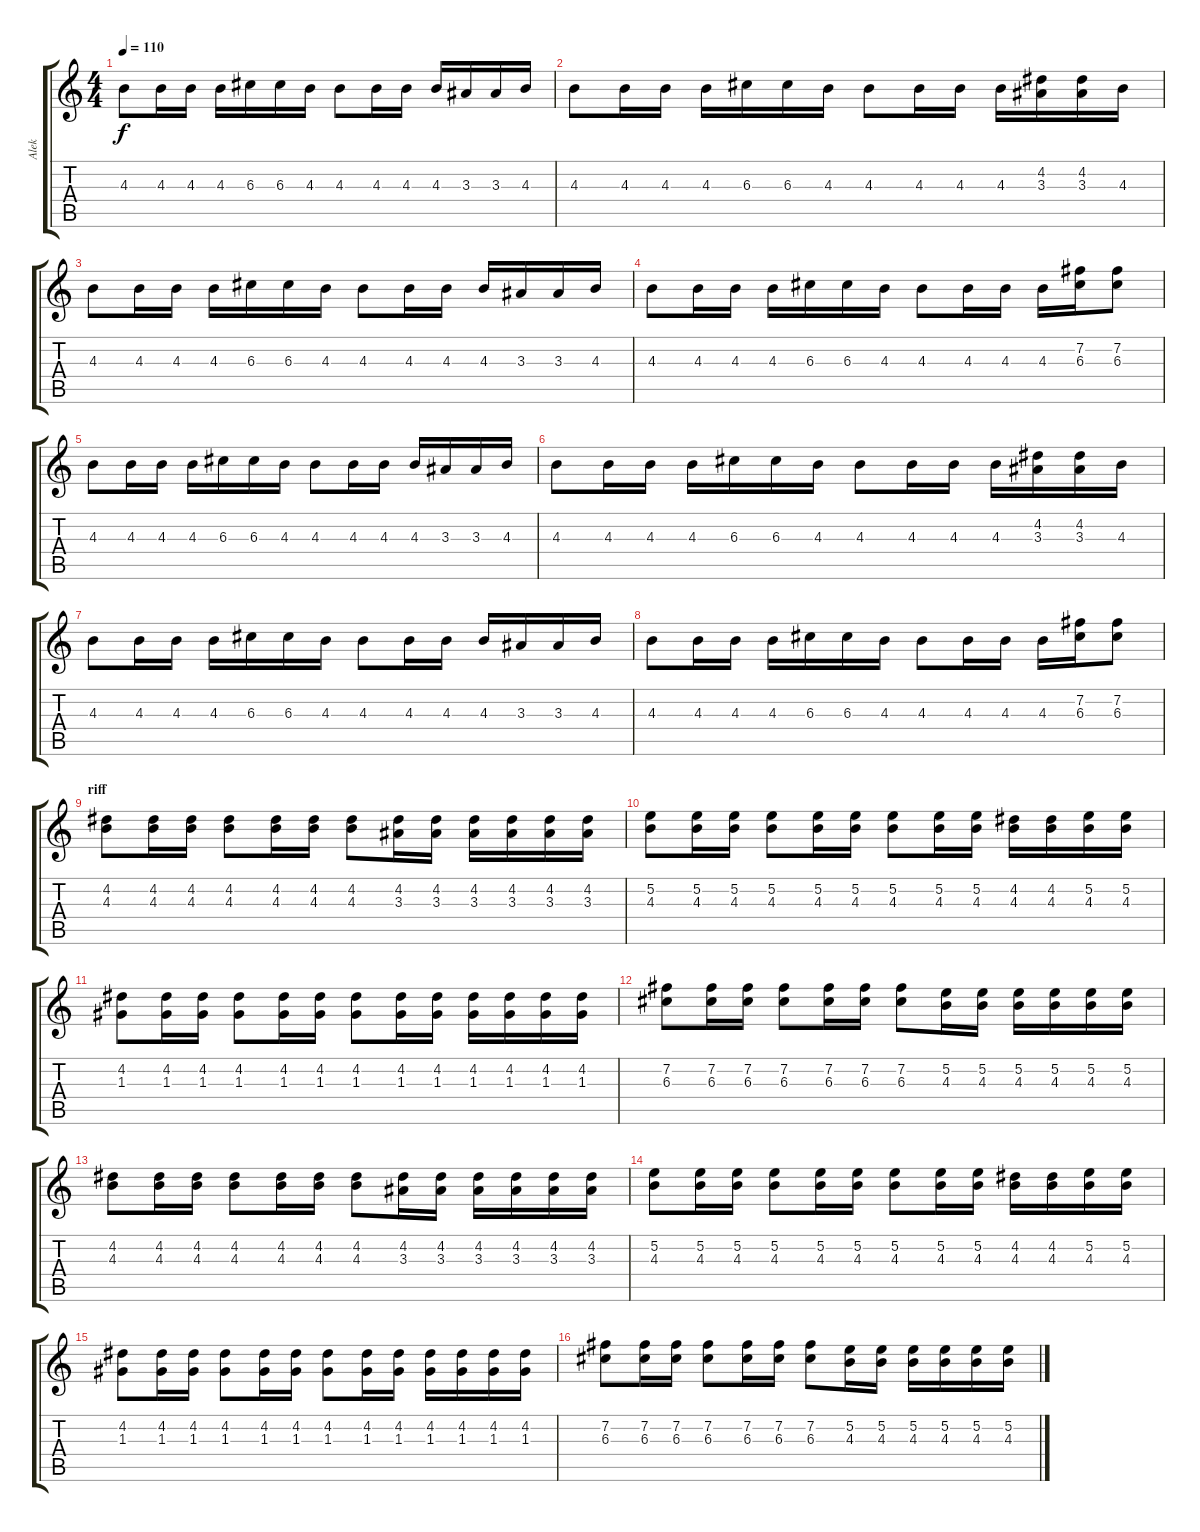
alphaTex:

\track ("Alek" "Alek") {instrument distortionguitar}
\staff {score tabs}
\tuning (E4 B3 G3 D3 A2 E2) {hide}
\ts (4 4)
\tempo 110
\clef g2
\ks c
4.3.8{dy f instrument distortionguitar} 4.3.16 4.3.16 4.3.16 6.3.16 6.3.16 4.3.16 4.3.8 4.3.16 4.3.16 4.3.16 3.3.16 3.3.16 4.3.16 |
4.3.8 4.3.16 4.3.16 4.3.16 6.3.16 6.3.16 4.3.16 4.3.8 4.3.16 4.3.16 4.3.16 (4.2 3.3).16 (4.2 3.3).16 4.3.16 |
4.3.8 4.3.16 4.3.16 4.3.16 6.3.16 6.3.16 4.3.16 4.3.8 4.3.16 4.3.16 4.3.16 3.3.16 3.3.16 4.3.16 |
4.3.8 4.3.16 4.3.16 4.3.16 6.3.16 6.3.16 4.3.16 4.3.8 4.3.16 4.3.16 4.3.16 (7.2 6.3).16 (7.2 6.3).8 |
4.3.8 4.3.16 4.3.16 4.3.16 6.3.16 6.3.16 4.3.16 4.3.8 4.3.16 4.3.16 4.3.16 3.3.16 3.3.16 4.3.16 |
4.3.8 4.3.16 4.3.16 4.3.16 6.3.16 6.3.16 4.3.16 4.3.8 4.3.16 4.3.16 4.3.16 (4.2 3.3).16 (4.2 3.3).16 4.3.16 |
4.3.8 4.3.16 4.3.16 4.3.16 6.3.16 6.3.16 4.3.16 4.3.8 4.3.16 4.3.16 4.3.16 3.3.16 3.3.16 4.3.16 |
4.3.8 4.3.16 4.3.16 4.3.16 6.3.16 6.3.16 4.3.16 4.3.8 4.3.16 4.3.16 4.3.16 (7.2 6.3).16 (7.2 6.3).8 |
\section ("" "riff")
(4.2 4.3).8 (4.2 4.3).16 (4.2 4.3).16 (4.2 4.3).8 (4.2 4.3).16 (4.2 4.3).16 (4.2 4.3).8 (4.2 3.3).16 (4.2 3.3).16 (4.2 3.3).16 (4.2 3.3).16 (4.2 3.3).16 (4.2 3.3).16 |
(5.2 4.3).8 (5.2 4.3).16 (5.2 4.3).16 (5.2 4.3).8 (5.2 4.3).16 (5.2 4.3).16 (5.2 4.3).8 (5.2 4.3).16 (5.2 4.3).16 (4.2 4.3).16 (4.2 4.3).16 (5.2 4.3).16 (5.2 4.3).16 |
(4.2 1.3).8 (4.2 1.3).16 (4.2 1.3).16 (4.2 1.3).8 (4.2 1.3).16 (4.2 1.3).16 (4.2 1.3).8 (4.2 1.3).16 (4.2 1.3).16 (4.2 1.3).16 (4.2 1.3).16 (4.2 1.3).16 (4.2 1.3).16 |
(7.2 6.3).8 (7.2 6.3).16 (7.2 6.3).16 (7.2 6.3).8 (7.2 6.3).16 (7.2 6.3).16 (7.2 6.3).8 (5.2 4.3).16 (5.2 4.3).16 (5.2 4.3).16 (5.2 4.3).16 (5.2 4.3).16 (5.2 4.3).16 |
(4.2 4.3).8 (4.2 4.3).16 (4.2 4.3).16 (4.2 4.3).8 (4.2 4.3).16 (4.2 4.3).16 (4.2 4.3).8 (4.2 3.3).16 (4.2 3.3).16 (4.2 3.3).16 (4.2 3.3).16 (4.2 3.3).16 (4.2 3.3).16 |
(5.2 4.3).8 (5.2 4.3).16 (5.2 4.3).16 (5.2 4.3).8 (5.2 4.3).16 (5.2 4.3).16 (5.2 4.3).8 (5.2 4.3).16 (5.2 4.3).16 (4.2 4.3).16 (4.2 4.3).16 (5.2 4.3).16 (5.2 4.3).16 |
(4.2 1.3).8 (4.2 1.3).16 (4.2 1.3).16 (4.2 1.3).8 (4.2 1.3).16 (4.2 1.3).16 (4.2 1.3).8 (4.2 1.3).16 (4.2 1.3).16 (4.2 1.3).16 (4.2 1.3).16 (4.2 1.3).16 (4.2 1.3).16 |
(7.2 6.3).8 (7.2 6.3).16 (7.2 6.3).16 (7.2 6.3).8 (7.2 6.3).16 (7.2 6.3).16 (7.2 6.3).8 (5.2 4.3).16 (5.2 4.3).16 (5.2 4.3).16 (5.2 4.3).16 (5.2 4.3).16 (5.2 4.3).16
